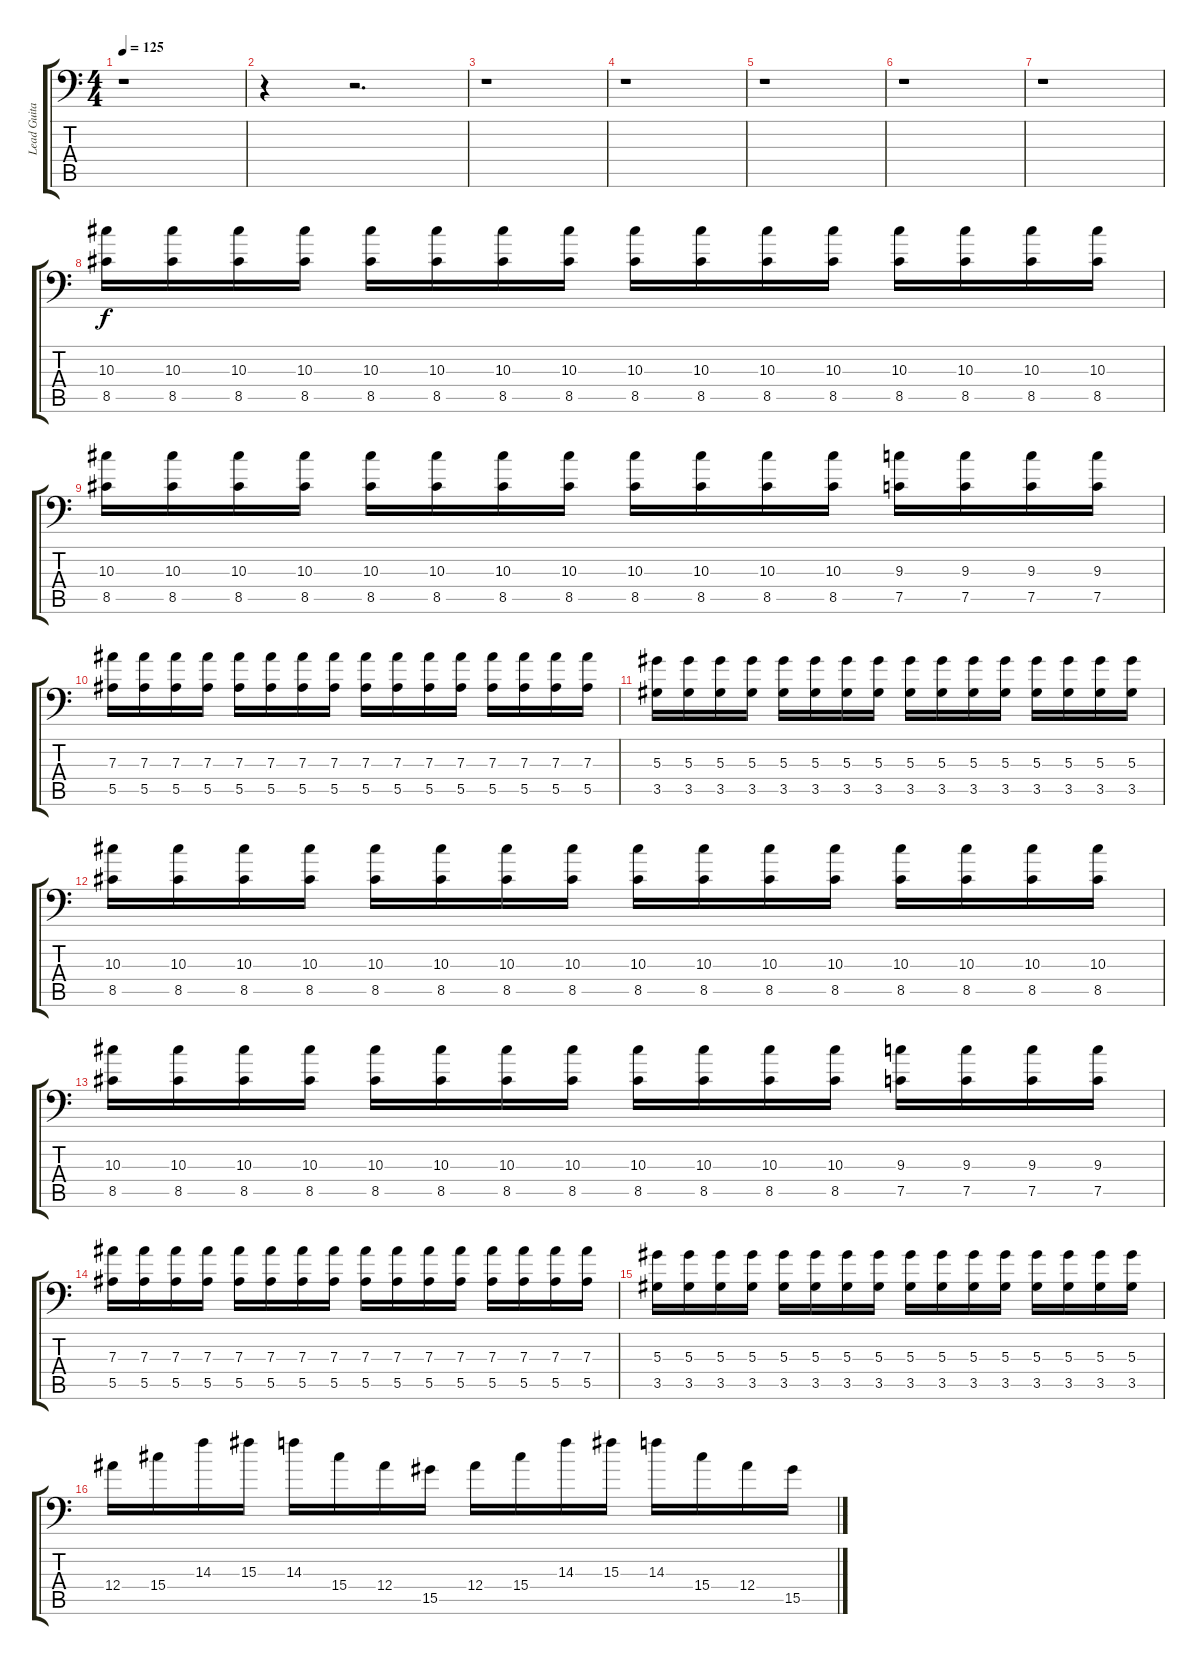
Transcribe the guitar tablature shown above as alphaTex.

\track ("Lead Guitar 1" "Lead Guita") {instrument distortionguitar}
\staff {score tabs}
\tuning (C4 G3 Eb3 Bb2 F2 Bb1) {hide}
\ts (4 4)
\tempo 125
\clef f4
\ks c
r.1{dy f} |
r.4 r.2{d} |
r.1 |
r.1 |
r.1 |
r.1 |
r.1 |
(10.3 8.5).16 (10.3 8.5).16 (10.3 8.5).16 (10.3 8.5).16 (10.3 8.5).16 (10.3 8.5).16 (10.3 8.5).16 (10.3 8.5).16 (10.3 8.5).16 (10.3 8.5).16 (10.3 8.5).16 (10.3 8.5).16 (10.3 8.5).16 (10.3 8.5).16 (10.3 8.5).16 (10.3 8.5).16 |
(10.3 8.5).16 (10.3 8.5).16 (10.3 8.5).16 (10.3 8.5).16 (10.3 8.5).16 (10.3 8.5).16 (10.3 8.5).16 (10.3 8.5).16 (10.3 8.5).16 (10.3 8.5).16 (10.3 8.5).16 (10.3 8.5).16 (9.3 7.5).16 (9.3 7.5).16 (9.3 7.5).16 (9.3 7.5).16 |
(7.3 5.5).16 (7.3 5.5).16 (7.3 5.5).16 (7.3 5.5).16 (7.3 5.5).16 (7.3 5.5).16 (7.3 5.5).16 (7.3 5.5).16 (7.3 5.5).16 (7.3 5.5).16 (7.3 5.5).16 (7.3 5.5).16 (7.3 5.5).16 (7.3 5.5).16 (7.3 5.5).16 (7.3 5.5).16 |
(5.3 3.5).16 (5.3 3.5).16 (5.3 3.5).16 (5.3 3.5).16 (5.3 3.5).16 (5.3 3.5).16 (5.3 3.5).16 (5.3 3.5).16 (5.3 3.5).16 (5.3 3.5).16 (5.3 3.5).16 (5.3 3.5).16 (5.3 3.5).16 (5.3 3.5).16 (5.3 3.5).16 (5.3 3.5).16 |
(10.3 8.5).16 (10.3 8.5).16 (10.3 8.5).16 (10.3 8.5).16 (10.3 8.5).16 (10.3 8.5).16 (10.3 8.5).16 (10.3 8.5).16 (10.3 8.5).16 (10.3 8.5).16 (10.3 8.5).16 (10.3 8.5).16 (10.3 8.5).16 (10.3 8.5).16 (10.3 8.5).16 (10.3 8.5).16 |
(10.3 8.5).16 (10.3 8.5).16 (10.3 8.5).16 (10.3 8.5).16 (10.3 8.5).16 (10.3 8.5).16 (10.3 8.5).16 (10.3 8.5).16 (10.3 8.5).16 (10.3 8.5).16 (10.3 8.5).16 (10.3 8.5).16 (9.3 7.5).16 (9.3 7.5).16 (9.3 7.5).16 (9.3 7.5).16 |
(7.3 5.5).16 (7.3 5.5).16 (7.3 5.5).16 (7.3 5.5).16 (7.3 5.5).16 (7.3 5.5).16 (7.3 5.5).16 (7.3 5.5).16 (7.3 5.5).16 (7.3 5.5).16 (7.3 5.5).16 (7.3 5.5).16 (7.3 5.5).16 (7.3 5.5).16 (7.3 5.5).16 (7.3 5.5).16 |
(5.3 3.5).16 (5.3 3.5).16 (5.3 3.5).16 (5.3 3.5).16 (5.3 3.5).16 (5.3 3.5).16 (5.3 3.5).16 (5.3 3.5).16 (5.3 3.5).16 (5.3 3.5).16 (5.3 3.5).16 (5.3 3.5).16 (5.3 3.5).16 (5.3 3.5).16 (5.3 3.5).16 (5.3 3.5).16 |
12.4.16 15.4.16 14.3.16 15.3.16 14.3.16 15.4.16 12.4.16 15.5.16 12.4.16 15.4.16 14.3.16 15.3.16 14.3.16 15.4.16 12.4.16 15.5.16
